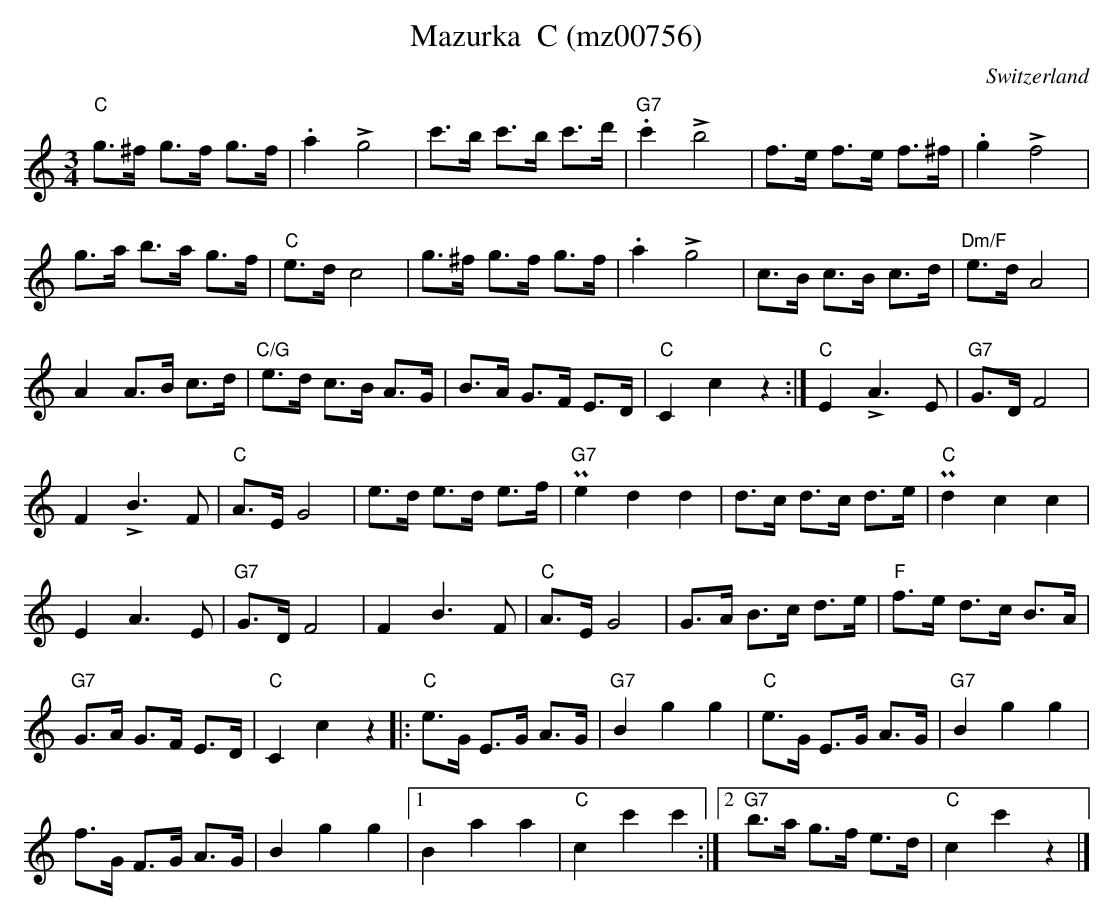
X:1
T: Mazurka  C (mz00756)
O:Switzerland
M:3/4
L:1/8
K:C major
"C"g>^f g>f g>f | .a2!>!g4 | c'>b c'>b c'>d' | "G7".c'2!>!b4 | f>e f>e f>^f | .g2 !>!f4 |
g>a b>a g>f | "C"e>dc4 | g>^f g>f g>f | .a2!>!g4 | c>B c>B c>d | "Dm/F"e>dA4 |
A2A>B c>d | "C/G"e>d c>B A>G | B>A G>F E>D | "C"C2c2z2 :| "C"E2!>!A3E | "G7"G>D F4 |
F2!>!B3F | "C"A>EG4 | e>d e>d e>f | "G7"Pe2d2d2 | d>c d>c d>e | "C"Pd2c2c2 |
E2A3E | "G7"G>DF4 | F2B3F | "C"A>EG4 | G>A B>c d>e | "F"f>e d>c B>A |
"G7"G>A G>F E>D | "C"C2c2 z2 |: "C"e>G E>G A>G | "G7"B2g2g2 | "C"e>G E>G A>G | "G7"B2g2g2 |
f>G F>G A>G | B2g2g2 |1 B2a2a2 | "C"c2c'2c'2 :|2 "G7"b>a g>f e>d | "C"c2c'2z2 |]
